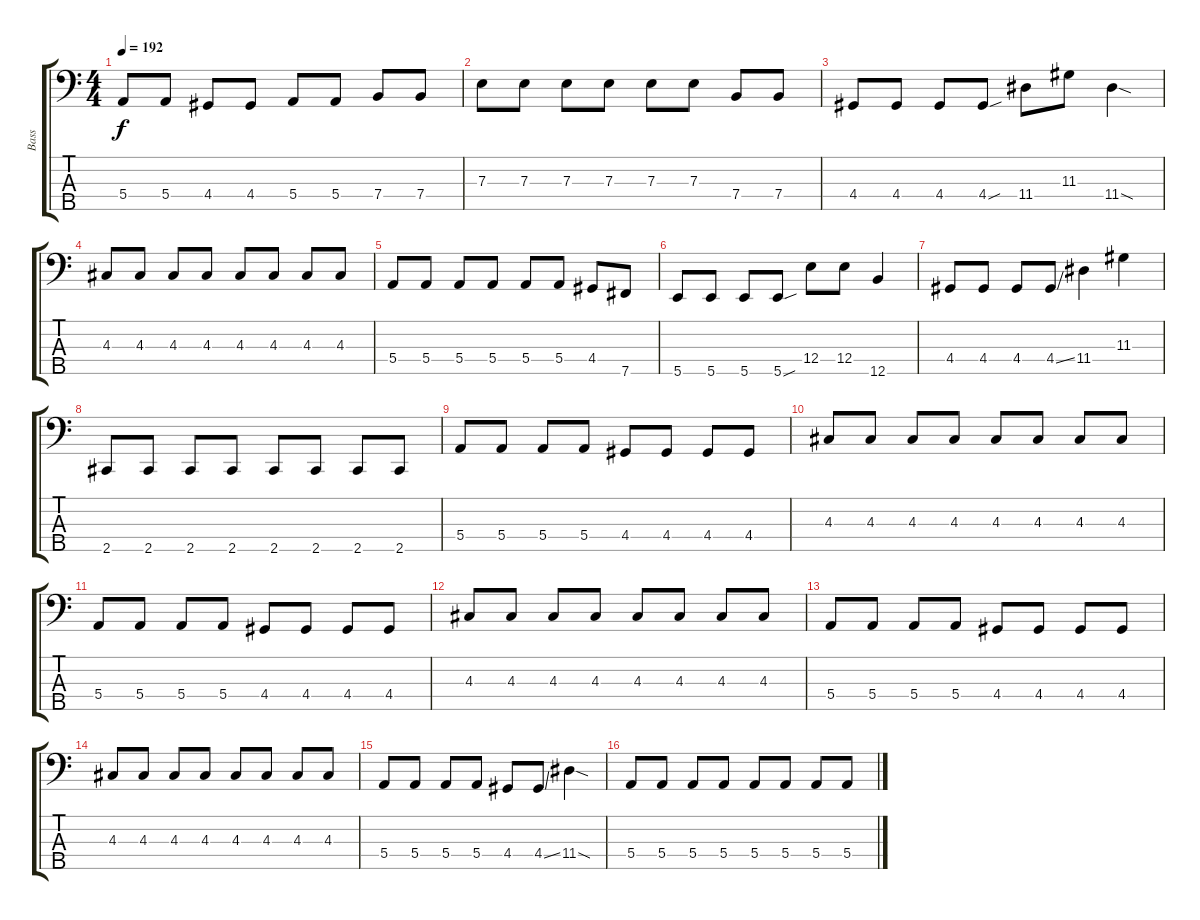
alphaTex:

\track ("Bass" "Bass") {instrument electricbassfinger}
\staff {score tabs}
\tuning (G2 D2 A1 E1 B0) {hide}
\ts (4 4)
\tempo 192
\clef f4
\ks c
5.4.8{dy f} 5.4.8 4.4.8 4.4.8 5.4.8 5.4.8 7.4.8 7.4.8 |
7.3.8 7.3.8 7.3.8 7.3.8 7.3.8 7.3.8 7.4.8 7.4.8 |
4.4.8 4.4.8 4.4.8 4.4{sou}.8 11.4.8 11.3.8 11.4{sod}.4 |
4.3.8 4.3.8 4.3.8 4.3.8 4.3.8 4.3.8 4.3.8 4.3.8 |
5.4.8 5.4.8 5.4.8 5.4.8 5.4.8 5.4.8 4.4.8 7.5.8 |
5.5.8 5.5.8 5.5.8 5.5{sou}.8 12.4.8 12.4.8 12.5.4 |
4.4.8 4.4.8 4.4.8 4.4{ss}.8 11.4.4 11.3.4 |
2.5.8 2.5.8 2.5.8 2.5.8 2.5.8 2.5.8 2.5.8 2.5.8 |
5.4.8 5.4.8 5.4.8 5.4.8 4.4.8 4.4.8 4.4.8 4.4.8 |
4.3.8 4.3.8 4.3.8 4.3.8 4.3.8 4.3.8 4.3.8 4.3.8 |
5.4.8 5.4.8 5.4.8 5.4.8 4.4.8 4.4.8 4.4.8 4.4.8 |
4.3.8 4.3.8 4.3.8 4.3.8 4.3.8 4.3.8 4.3.8 4.3.8 |
5.4.8 5.4.8 5.4.8 5.4.8 4.4.8 4.4.8 4.4.8 4.4.8 |
4.3.8 4.3.8 4.3.8 4.3.8 4.3.8 4.3.8 4.3.8 4.3.8 |
5.4.8 5.4.8 5.4.8 5.4.8 4.4.8 4.4{ss}.8 11.4{sod}.4 |
5.4.8 5.4.8 5.4.8 5.4.8 5.4.8 5.4.8 5.4.8 5.4.8
